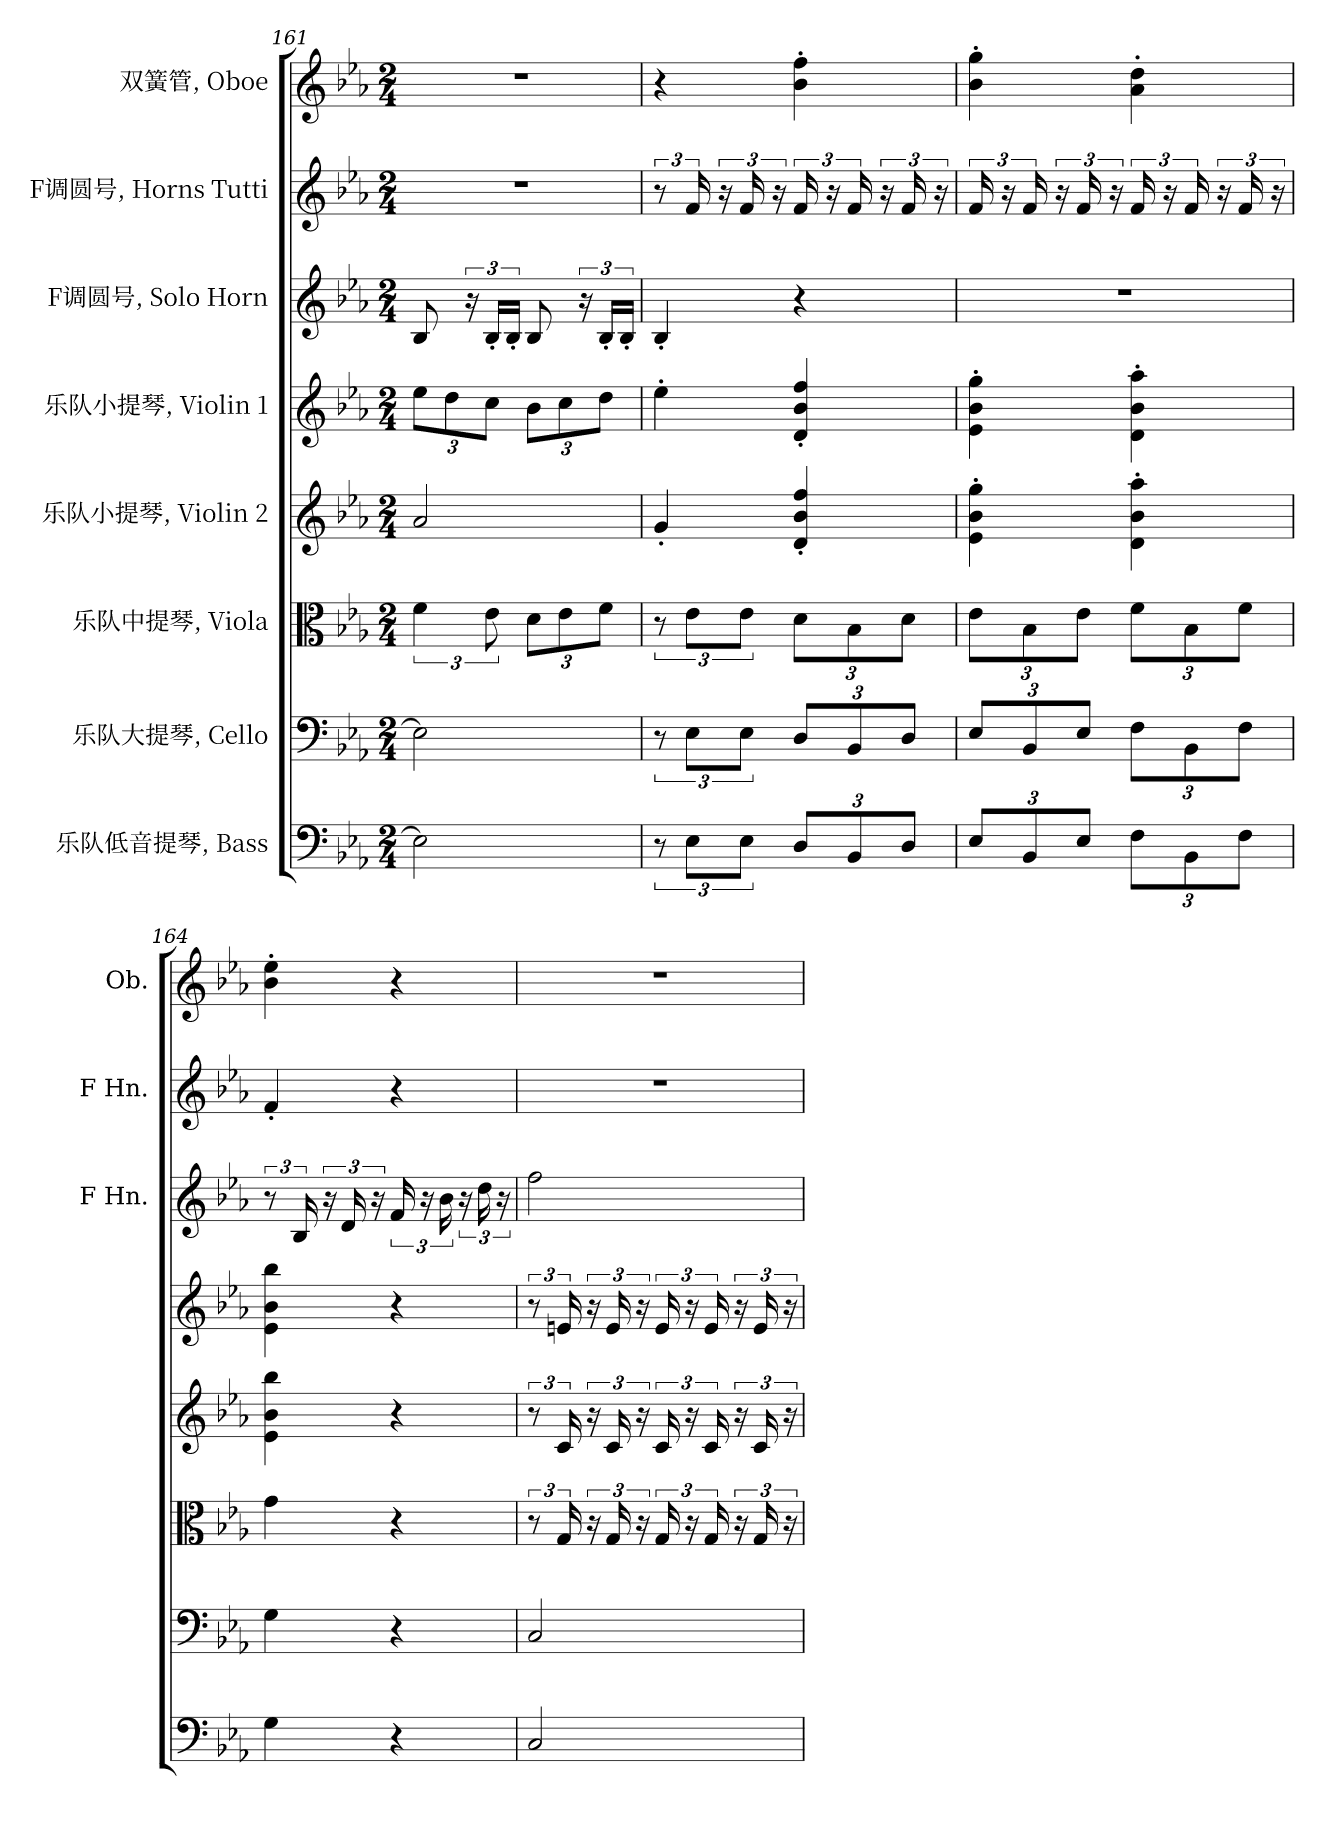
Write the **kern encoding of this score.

**kern	**kern	**kern	**kern	**kern	**kern	**kern	**kern
*part8	*part7	*part6	*part5	*part4	*part3	*part2	*part1
*staff8	*staff7	*staff6	*staff5	*staff4	*staff3	*staff2	*staff1
*I"乐队低音提琴, Bass	*I"乐队大提琴, Cello	*I"乐队中提琴, Viola	*I"乐队小提琴, Violin 2	*I"乐队小提琴, Violin 1	*I"F调圆号, Solo Horn	*I"F调圆号, Horns Tutti	*I"双簧管, Oboe
*	*	*	*	*	*I'F Hn.	*I'F Hn.	*I'Ob.
!!LO:PB:g=z
*clefF4	*clefF4	*clefC3	*clefG2	*clefG2	*clefG2	*clefG2	*clefG2
*ITrd7c12	*	*	*	*	*ITrd4c7	*ITrd4c7	*
*k[b-e-a-]	*k[b-e-a-]	*k[b-e-a-]	*k[b-e-a-]	*k[b-e-a-]	*k[b-e-a-d-]	*k[b-e-a-d-]	*k[b-e-a-]
*M2/4	*M2/4	*M2/4	*M2/4	*M2/4	*M2/4	*M2/4	*M2/4
*	*	*	*	*Xbrackettup	*	*	*
=161	=161	=161	=161	=161	=161	=161	=161
2EE-\]	2E-\]	6f\	2a-/	12ee-\L	8E-/	2r	2r
.	.	.	.	12dd\	.	.	.
.	.	.	.	.	24r	.	.
.	.	12e-\	.	12cc\J	24E-'/LL	.	.
.	.	.	.	.	24E-'/JJ	.	.
*	*	*Xbrackettup	*	*	*	*	*
.	.	12d\L	.	12b-\L	8E-/	.	.
.	.	12e-\	.	12cc\	.	.	.
.	.	.	.	.	24r	.	.
.	.	12f\J	.	12dd\J	24E-'/LL	.	.
.	.	.	.	.	24E-'/JJ	.	.
=162	=162	=162	=162	=162	=162	=162	=162
*	*	*brackettup	*	*	*	*	*
12r	12r	12r	4g'/	4ee-'\	4E-'/	12r	4r
12EE-\L	12E-\L	12e-\L	.	.	.	24B-/	.
.	.	.	.	.	.	24r	.
12EE-\J	12E-\J	12e-\J	.	.	.	24B-/	.
.	.	.	.	.	.	24r	.
*Xbrackettup	*Xbrackettup	*Xbrackettup	*	*	*	*	*
12DD/L	12D/L	12d\L	4d/' 4b-/' 4ff/'	4d/' 4b-/' 4ff/'	4r	24B-/	4b-\' 4ff\'
.	.	.	.	.	.	24r	.
12BBB-/	12BB-/	12B-\	.	.	.	24B-/	.
.	.	.	.	.	.	24r	.
12DD/J	12D/J	12d\J	.	.	.	24B-/	.
.	.	.	.	.	.	24r	.
=163	=163	=163	=163	=163	=163	=163	=163
12EE-/L	12E-/L	12e-\L	4e-\' 4b-\' 4gg\'	4e-\' 4b-\' 4gg\'	2r	24B-/	4b-\' 4gg\'
.	.	.	.	.	.	24r	.
12BBB-/	12BB-/	12B-\	.	.	.	24B-/	.
.	.	.	.	.	.	24r	.
12EE-/J	12E-/J	12e-\J	.	.	.	24B-/	.
.	.	.	.	.	.	24r	.
12FF\L	12F\L	12f\L	4d\' 4b-\' 4aa-\'	4d\' 4b-\' 4aa-\'	.	24B-/	4a-\' 4dd\'
.	.	.	.	.	.	24r	.
12BBB-\	12BB-\	12B-\	.	.	.	24B-/	.
.	.	.	.	.	.	24r	.
12FF\J	12F\J	12f\J	.	.	.	24B-/	.
.	.	.	.	.	.	24r	.
!!LO:PB:g=z
=164	=164	=164	=164	=164	=164	=164	=164
4GG\	4G\	4g\	4e-\ 4b-\ 4bb-\	4e-\ 4b-\ 4bb-\	12r	4B-'/	4b-\' 4ee-\'
.	.	.	.	.	24E-/	.	.
.	.	.	.	.	24r	.	.
.	.	.	.	.	24G/	.	.
.	.	.	.	.	24r	.	.
4r	4r	4r	4r	4r	24B-/	4r	4r
.	.	.	.	.	24r	.	.
.	.	.	.	.	24e-\	.	.
.	.	.	.	.	24r	.	.
.	.	.	.	.	24g\	.	.
.	.	.	.	.	24r	.	.
=165	=165	=165	=165	=165	=165	=165	=165
*	*	*brackettup	*	*brackettup	*	*	*
2CC/	2C/	12r	12r	12r	2b-\	2r	2r
.	.	24G/	24c/	24en/	.	.	.
.	.	24r	24r	24r	.	.	.
.	.	24G/	24c/	24e/	.	.	.
.	.	24r	24r	24r	.	.	.
.	.	24G/	24c/	24e/	.	.	.
.	.	24r	24r	24r	.	.	.
.	.	24G/	24c/	24e/	.	.	.
.	.	24r	24r	24r	.	.	.
.	.	24G/	24c/	24e/	.	.	.
.	.	24r	24r	24r	.	.	.
=	=	=	=	=	=	=	=
*-	*-	*-	*-	*-	*-	*-	*-
